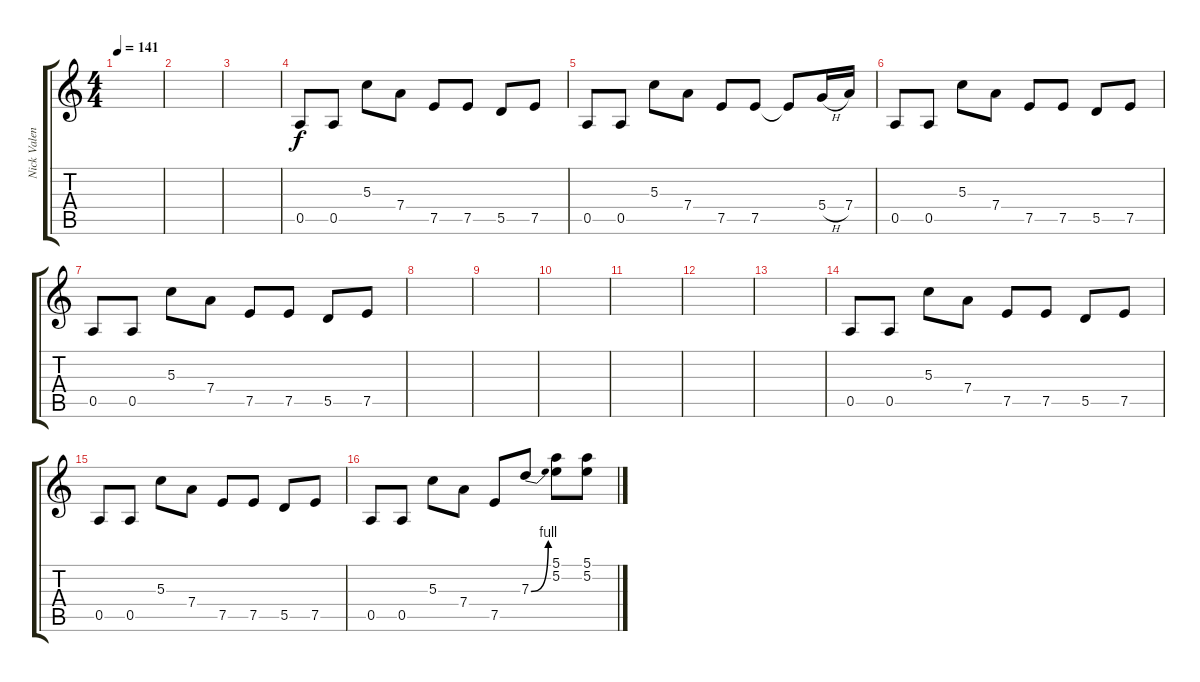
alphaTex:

\track ("Nick Valensi - Lead Guitar" "Nick Valen") {instrument overdrivenguitar}
\staff {score tabs}
\tuning (E4 B3 G3 D3 A2 E2) {hide}
\ts (4 4)
\tempo 141
\clef g2
\ks c
|
|
|
0.5.8 0.5.8 5.3.8 7.4.8 7.5.8 7.5.8 5.5.8 7.5.8 |
0.5.8 0.5.8 5.3.8 7.4.8 7.5.8 7.5.8 7.5{t}.8 5.4{h}.16 7.4.16 |
0.5.8 0.5.8 5.3.8 7.4.8 7.5.8 7.5.8 5.5.8 7.5.8 |
0.5.8 0.5.8 5.3.8 7.4.8 7.5.8 7.5.8 5.5.8 7.5.8 |
|
|
|
|
|
|
0.5.8 0.5.8 5.3.8 7.4.8 7.5.8 7.5.8 5.5.8 7.5.8 |
0.5.8 0.5.8 5.3.8 7.4.8 7.5.8 7.5.8 5.5.8 7.5.8 |
0.5.8 0.5.8 5.3.8 7.4.8 7.5.8 7.3{be (bend 0 0 60 4)}.8{volume 16} (5.1 5.2).8 (5.1 5.2).8
